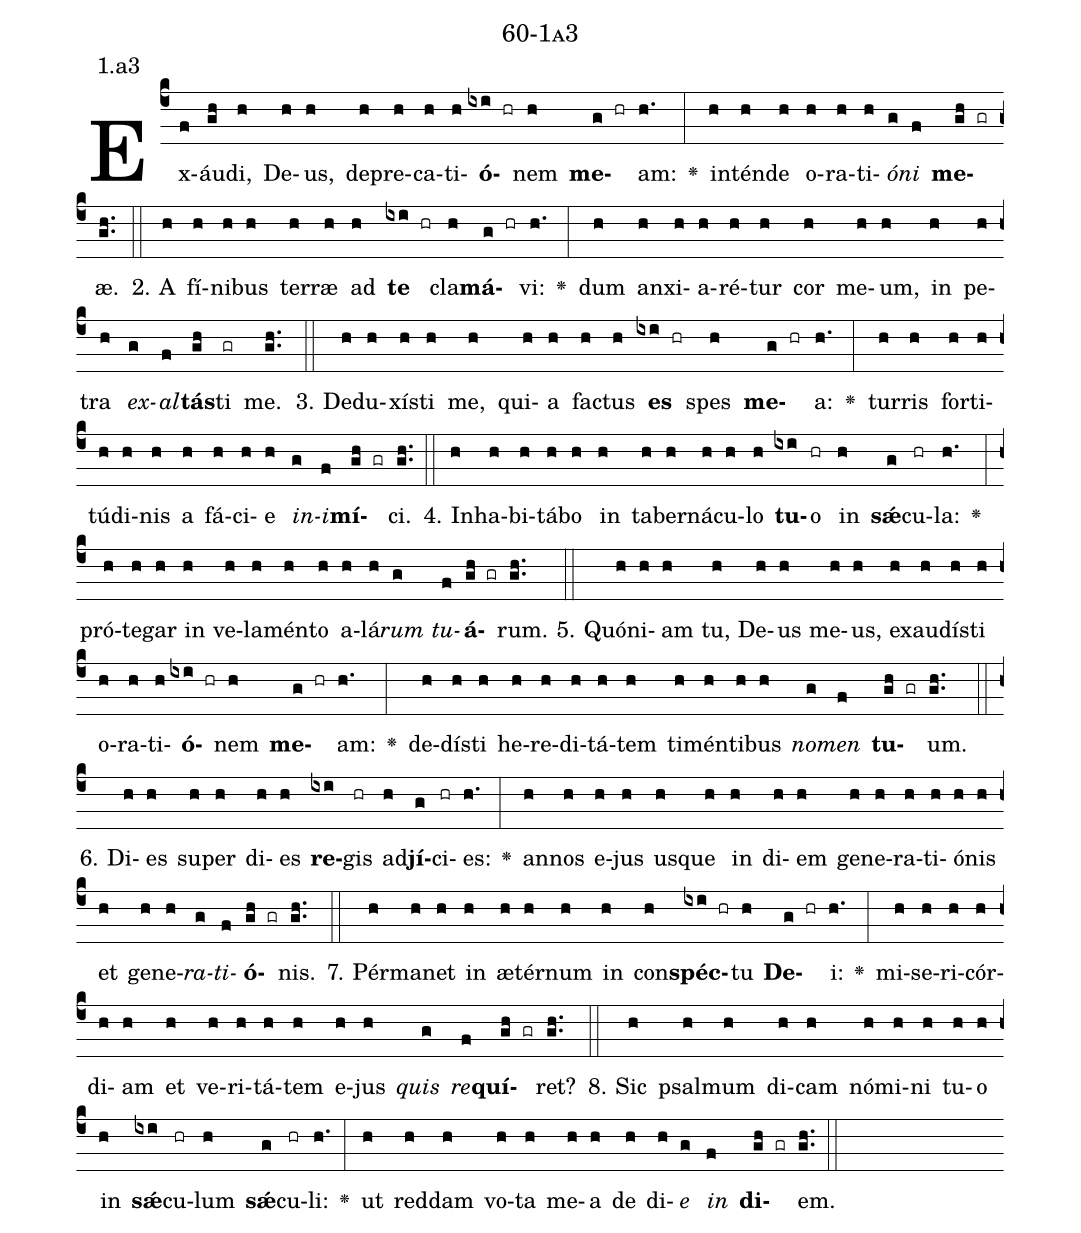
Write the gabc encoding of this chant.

name: 60-1a3;
annotation: 1.a3;
%%
(c4)Ex(f)áu(gh)di,(h) De(h)us,(h) de(h)pre(h)ca(h)ti(h)<b>ó</b>(ixi hr)nem(h) <b>me</b>(g hr)am:(h.) <v>\greheightstar</v>(:) in(h)tén(h)de(h) o(h)ra(h)ti(h)<i>ó</i>(g)<i>ni</i>(f) <b>me</b>(gh gr)æ.(gh..) (::)
2. A(h) fí(h)ni(h)bus(h) ter(h)ræ(h) ad(h) <b>te</b>(ixi hr) cla(h)<b>má</b>(g hr)vi:(h.) <v>\greheightstar</v>(:) dum(h) an(h)xi(h)a(h)ré(h)tur(h) cor(h) me(h)um,(h) in(h) pe(h)tra(h) <i>ex</i>(g)<i>al</i>(f)<b>tás</b>(gh)ti(gr) me.(gh..) (::)
3. De(h)du(h)xís(h)ti(h) me,(h) qui(h)a(h) fac(h)tus(h) <b>es</b>(ixi hr) spes(h) <b>me</b>(g hr)a:(h.) <v>\greheightstar</v>(:) tur(h)ris(h) for(h)ti(h)tú(h)di(h)nis(h) a(h) fá(h)ci(h)e(h) <i>in</i>(g)<i>i</i>(f)<b>mí</b>(gh gr)ci.(gh..) (::)
4. In(h)ha(h)bi(h)tá(h)bo(h) in(h) ta(h)ber(h)ná(h)cu(h)lo(h) <b>tu</b>(ixi)o(hr) in(h) <b>sǽ</b>(g)cu(hr)la:(h.) <v>\greheightstar</v>(:) pró(h)te(h)gar(h) in(h) ve(h)la(h)mén(h)to(h) a(h)lá(h)<i>rum</i>(g) <i>tu</i>(f)<b>á</b>(gh gr)rum.(gh..) (::)
5. Quón(h)i(h)am(h) tu,(h) De(h)us(h) me(h)us,(h) ex(h)au(h)dís(h)ti(h) o(h)ra(h)ti(h)<b>ó</b>(ixi hr)nem(h) <b>me</b>(g hr)am:(h.) <v>\greheightstar</v>(:) de(h)dís(h)ti(h) he(h)re(h)di(h)tá(h)tem(h) ti(h)mén(h)ti(h)bus(h) <i>no</i>(g)<i>men</i>(f) <b>tu</b>(gh gr)um.(gh..) (::)
6. Di(h)es(h) su(h)per(h) di(h)es(h) <b>re</b>(ixi)gis(hr) ad(h)<b>jí</b>(g)ci(hr)es:(h.) <v>\greheightstar</v>(:) an(h)nos(h) e(h)jus(h) us(h)que(h) in(h) di(h)em(h) ge(h)ne(h)ra(h)ti(h)ó(h)nis(h) et(h) ge(h)ne(h)<i>ra</i>(g)<i>ti</i>(f)<b>ó</b>(gh gr)nis.(gh..) (::)
7. Pér(h)ma(h)net(h) in(h) æ(h)tér(h)num(h) in(h) con(h)<b>spéc</b>(ixi hr)tu(h) <b>De</b>(g hr)i:(h.) <v>\greheightstar</v>(:) mi(h)se(h)ri(h)cór(h)di(h)am(h) et(h) ve(h)ri(h)tá(h)tem(h) e(h)jus(h) <i>quis</i>(g) <i>re</i>(f)<b>quí</b>(gh gr)ret?(gh..) (::)
8. Sic(h) psal(h)mum(h) di(h)cam(h) nó(h)mi(h)ni(h) tu(h)o(h) in(h) <b>sǽ</b>(ixi)cu(hr)lum(h) <b>sǽ</b>(g)cu(hr)li:(h.) <v>\greheightstar</v>(:) ut(h) red(h)dam(h) vo(h)ta(h) me(h)a(h) de(h) di(h)<i>e</i>(g) <i>in</i>(f) <b>di</b>(gh gr)em.(gh..) (::)
